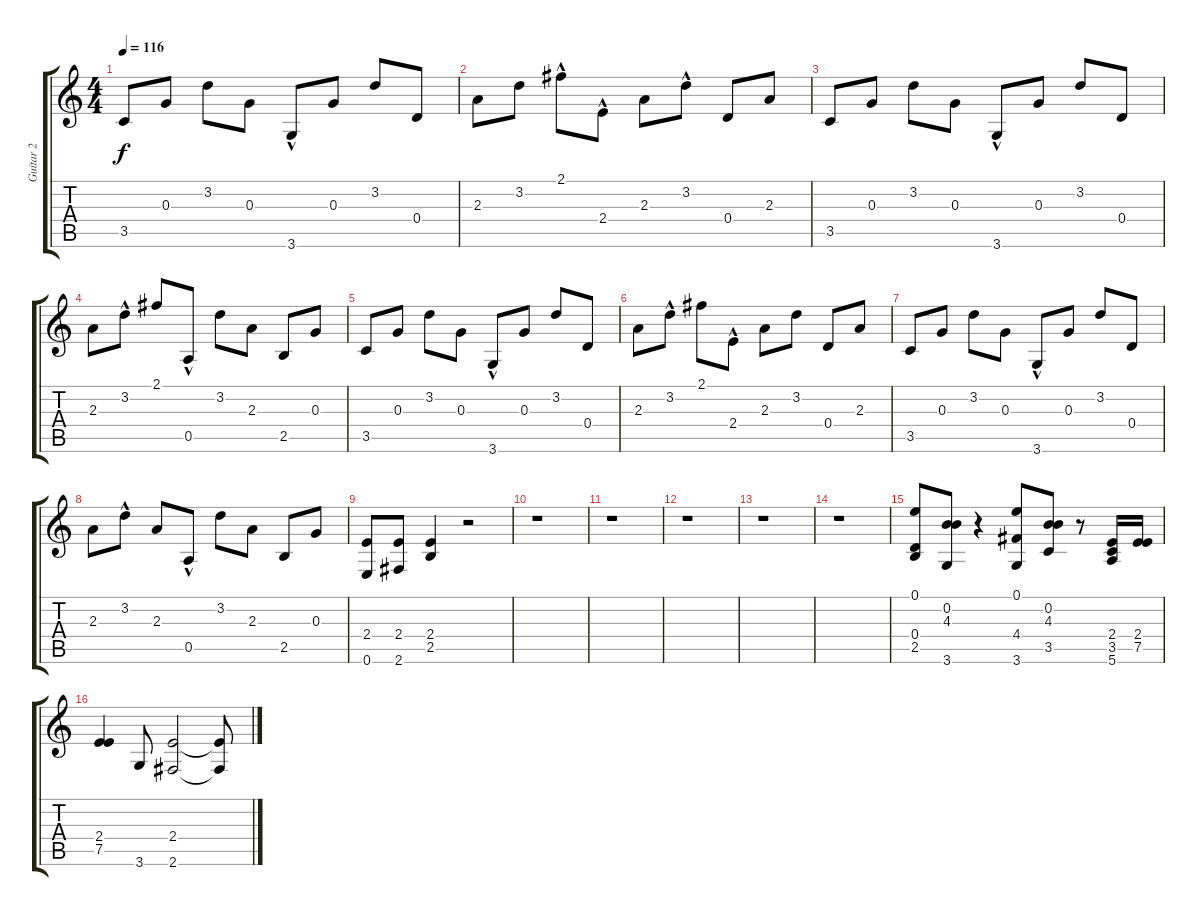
\track ("Guitar 2" "Guitar 2") {instrument distortionguitar}
\staff {score tabs}
\tuning (E4 B3 G3 D3 A2 E2) {hide}
\ts (4 4)
\tempo 116
\clef g2
\ks c
3.5.8{dy f} 0.3.8{instrument electricbasspick} 3.2.8 0.3.8 3.6{hac}.8 0.3.8 3.2.8 0.4.8 |
2.3.8 3.2.8 2.1{hac}.8 2.4{hac}.8 2.3.8 3.2{hac}.8 0.4.8 2.3.8 |
3.5.8 0.3.8 3.2.8 0.3.8 3.6{hac}.8 0.3.8 3.2.8 0.4.8 |
2.3.8 3.2{hac}.8 2.1.8 0.5{hac}.8 3.2.8 2.3.8 2.5.8 0.3.8 |
3.5.8 0.3.8 3.2.8 0.3.8 3.6{hac}.8 0.3.8 3.2.8 0.4.8 |
2.3.8 3.2{hac}.8 2.1.8 2.4{hac}.8 2.3.8 3.2.8 0.4.8 2.3.8 |
3.5.8 0.3.8 3.2.8 0.3.8 3.6{hac}.8 0.3.8 3.2.8 0.4.8 |
2.3.8 3.2{hac}.8 2.3.8 0.5{hac}.8 3.2.8 2.3.8 2.5.8 0.3.8 |
(2.4 0.6).8{instrument distortionguitar} (2.4 2.6).8 (2.4 2.5).4 r.2 |
r.1 |
r.1 |
r.1 |
r.1 |
r.1 |
(0.1 0.4 2.5).8 (0.2 4.3 3.6).8 r.4 (0.1 4.4 3.6).8 (0.2 4.3 3.5).8 r.8 (2.4 3.5 5.6).16 (2.4 7.5).16 |
(2.4 7.5).4 3.6.8 (2.4 2.6).2 (2.4{t} 2.6{t}).8
